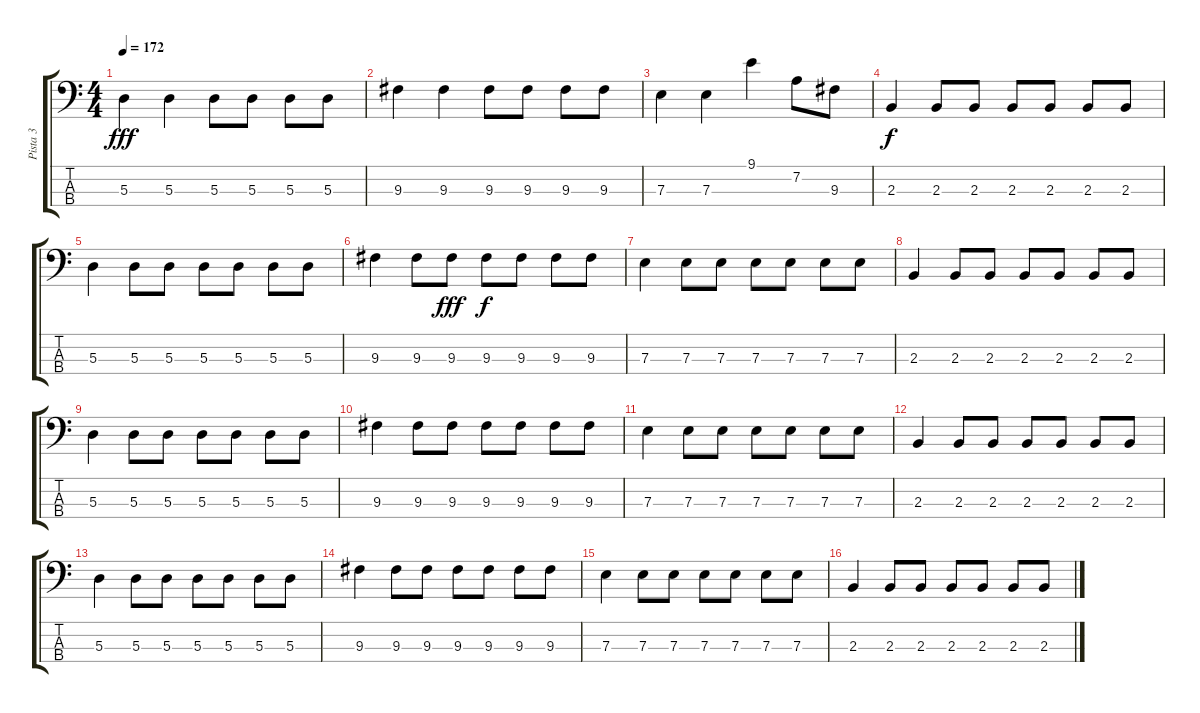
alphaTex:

\track ("Pista 3" "Pista 3") {instrument electricbasspick}
\staff {score tabs}
\tuning (G2 D2 A1 E1) {hide}
\ts (4 4)
\tempo 172
\clef f4
\ks c
5.3.4{dy fff} 5.3.4 5.3.8 5.3.8 5.3.8 5.3.8 |
9.3.4 9.3.4 9.3.8 9.3.8 9.3.8 9.3.8 |
7.3.4 7.3.4 9.1.4 7.2.8 9.3.8 |
2.3.4{dy f} 2.3.8 2.3.8 2.3.8 2.3.8 2.3.8 2.3.8 |
5.3.4 5.3.8 5.3.8 5.3.8 5.3.8 5.3.8 5.3.8 |
9.3.4 9.3.8 9.3.8{dy fff} 9.3.8{dy f} 9.3.8 9.3.8 9.3.8 |
7.3.4 7.3.8 7.3.8 7.3.8 7.3.8 7.3.8 7.3.8 |
2.3.4 2.3.8 2.3.8 2.3.8 2.3.8 2.3.8 2.3.8 |
5.3.4 5.3.8 5.3.8 5.3.8 5.3.8 5.3.8 5.3.8 |
9.3.4 9.3.8 9.3.8 9.3.8 9.3.8 9.3.8 9.3.8 |
7.3.4 7.3.8 7.3.8 7.3.8 7.3.8 7.3.8 7.3.8 |
2.3.4 2.3.8 2.3.8 2.3.8 2.3.8 2.3.8 2.3.8 |
5.3.4 5.3.8 5.3.8 5.3.8 5.3.8 5.3.8 5.3.8 |
9.3.4 9.3.8 9.3.8 9.3.8 9.3.8 9.3.8 9.3.8 |
7.3.4 7.3.8 7.3.8 7.3.8 7.3.8 7.3.8 7.3.8 |
2.3.4 2.3.8 2.3.8 2.3.8 2.3.8 2.3.8 2.3.8
